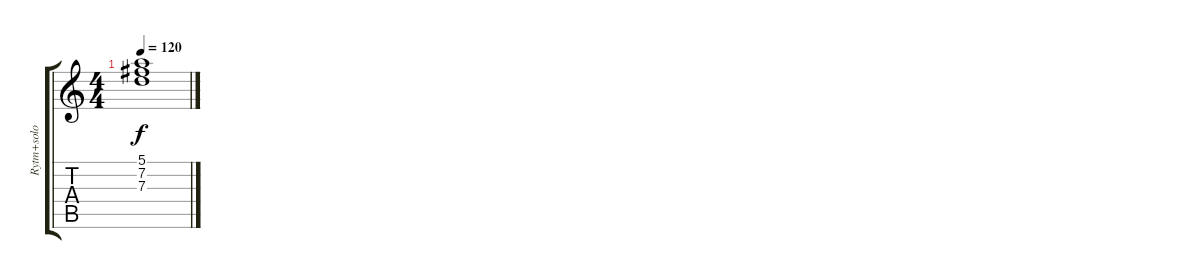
\track ("Rytm+solo" "Rytm+solo") {instrument distortionguitar}
\staff {score tabs}
\tuning (E4 B3 G3 D3 A2 E2) {hide}
\ts (4 4)
\tempo 120
\clef g2
\ks c
(5.1 7.2 7.3).1{dy f}
